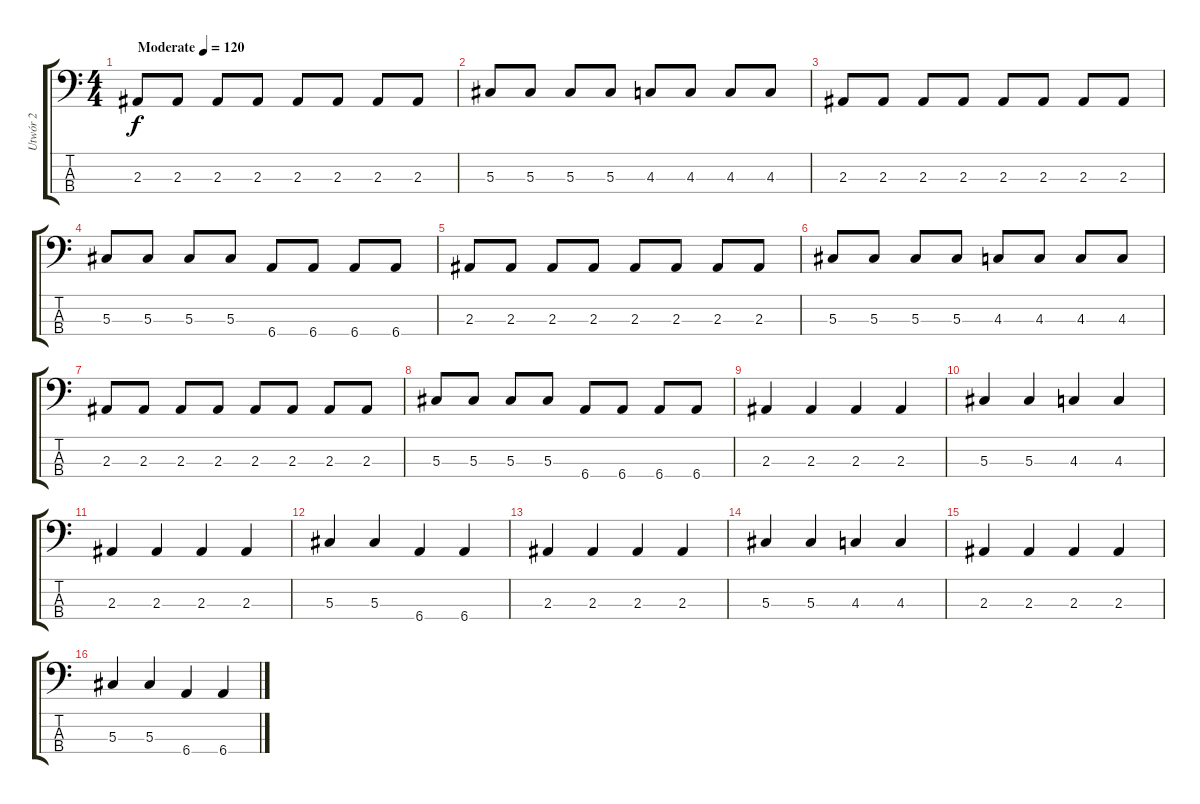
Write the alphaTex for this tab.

\track ("Utwór 2" "Utwór 2") {instrument fretlessbass}
\staff {score tabs}
\tuning (Gb2 Db2 Ab1 Eb1) {hide}
\ts (4 4)
\tempo (120 "Moderate")
\clef f4
\ks c
2.3.8{dy f instrument fretlessbass} 2.3.8 2.3.8 2.3.8 2.3.8 2.3.8 2.3.8 2.3.8 |
5.3.8 5.3.8 5.3.8 5.3.8 4.3.8 4.3.8 4.3.8 4.3.8 |
2.3.8 2.3.8 2.3.8 2.3.8 2.3.8 2.3.8 2.3.8 2.3.8 |
5.3.8 5.3.8 5.3.8 5.3.8 6.4.8 6.4.8 6.4.8 6.4.8 |
2.3.8 2.3.8 2.3.8 2.3.8 2.3.8 2.3.8 2.3.8 2.3.8 |
5.3.8 5.3.8 5.3.8 5.3.8 4.3.8 4.3.8 4.3.8 4.3.8 |
2.3.8 2.3.8 2.3.8 2.3.8 2.3.8 2.3.8 2.3.8 2.3.8 |
5.3.8 5.3.8 5.3.8 5.3.8 6.4.8 6.4.8 6.4.8 6.4.8 |
2.3.4 2.3.4 2.3.4 2.3.4 |
5.3.4 5.3.4 4.3.4 4.3.4 |
2.3.4 2.3.4 2.3.4 2.3.4 |
5.3.4 5.3.4 6.4.4 6.4.4 |
2.3.4 2.3.4 2.3.4 2.3.4 |
5.3.4 5.3.4 4.3.4 4.3.4 |
2.3.4 2.3.4 2.3.4 2.3.4 |
5.3.4 5.3.4 6.4.4 6.4.4
